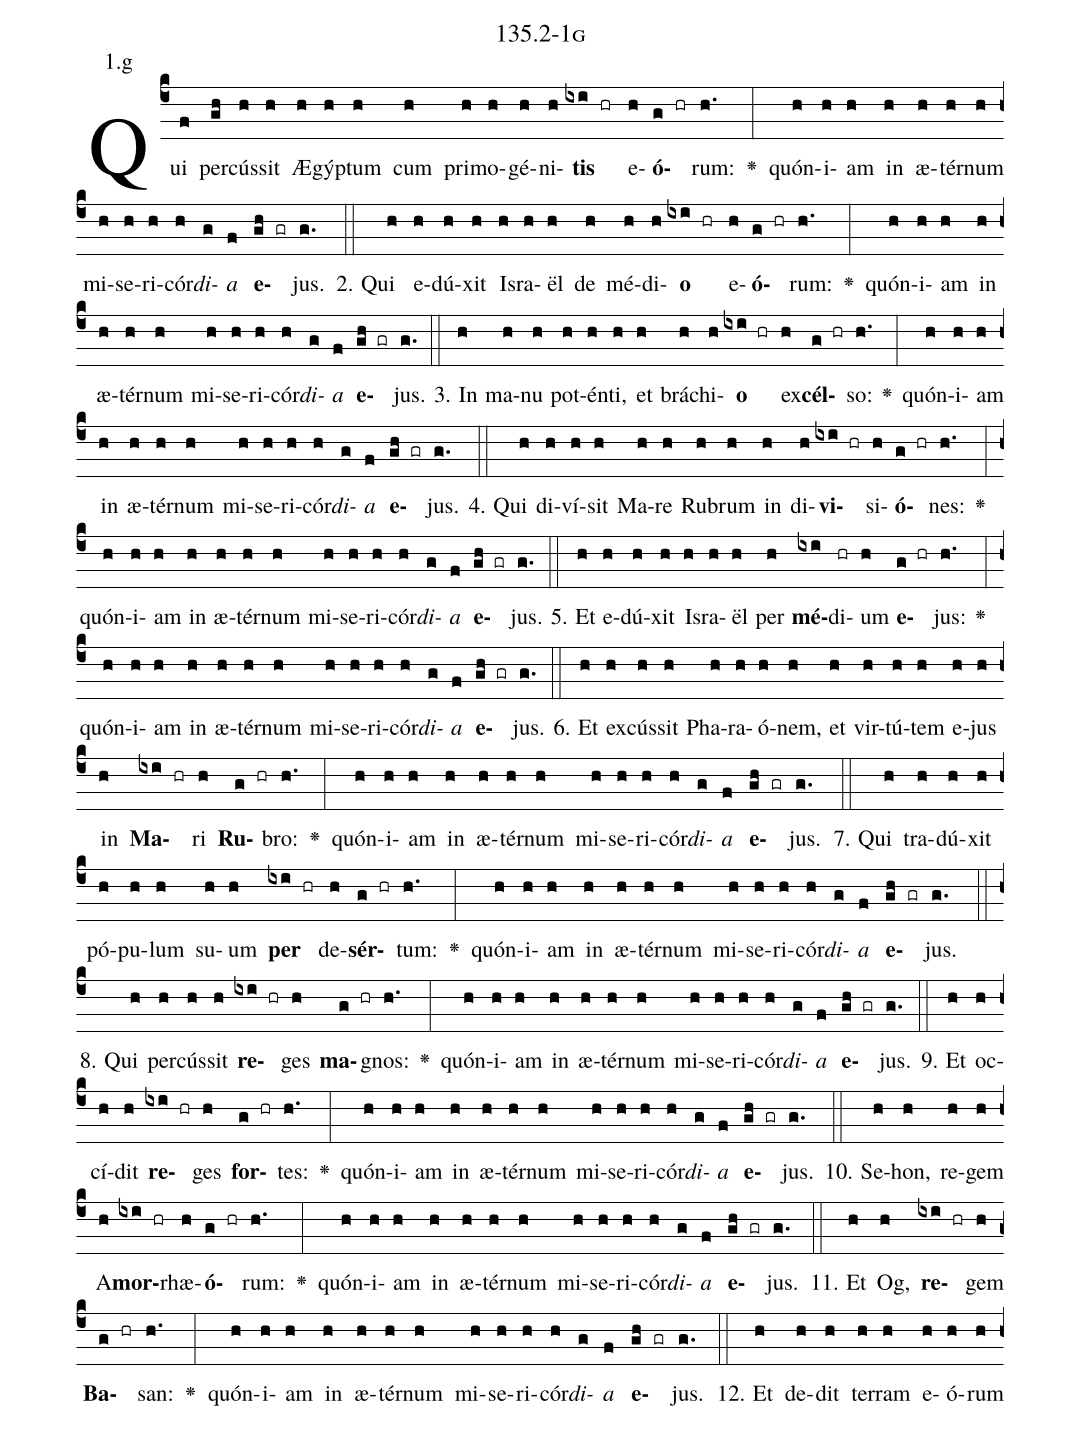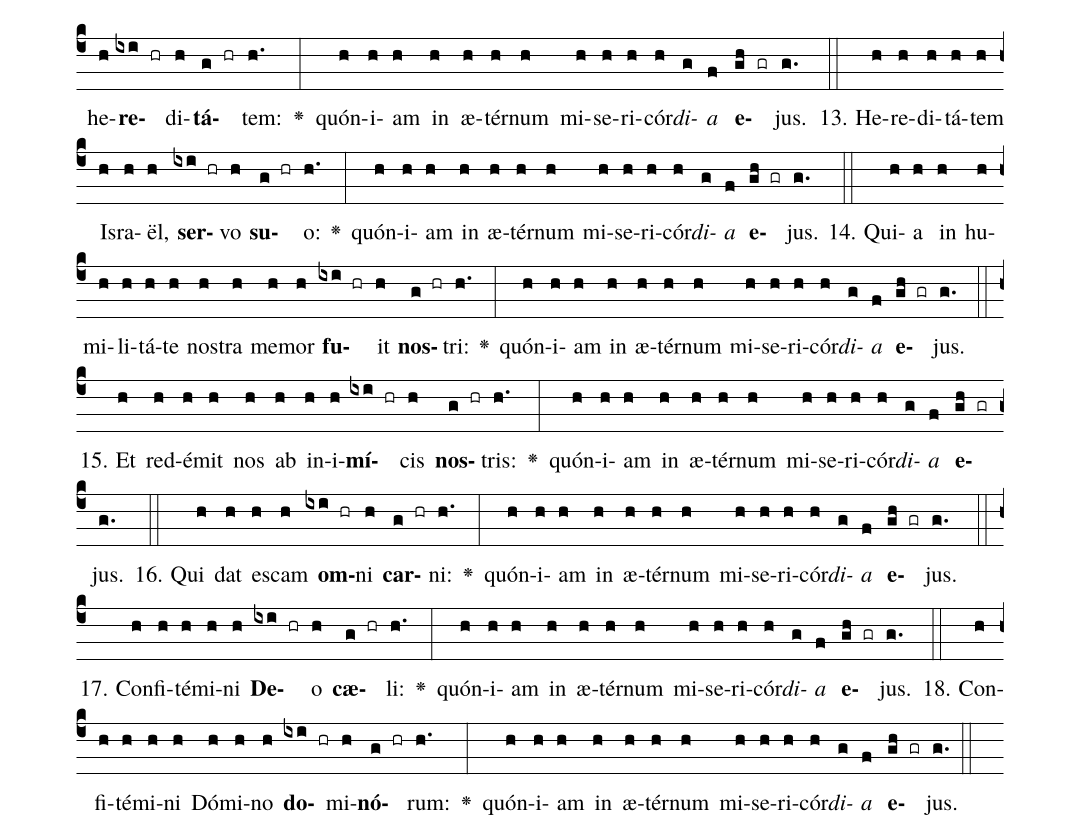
name: 135.2-1g;
annotation: 1.g;
%%
(c4)Qui(f) per(gh)cús(h)sit(h) Æ(h)gýp(h)tum(h) cum(h) pri(h)mo(h)gé(h)ni(h)<b>tis</b>(ixi hr) e(h)<b>ó</b>(g hr)rum:(h.) <v>\greheightstar</v>(:) quón(h)i(h)am(h) in(h) æ(h)tér(h)num(h) mi(h)se(h)ri(h)cór(h)<i>di</i>(g)<i>a</i>(f) <b>e</b>(gh gr)jus.(g.) (::)
2. Qui(h) e(h)dú(h)xit(h) Is(h)ra(h)ël(h) de(h) mé(h)di(h)<b>o</b>(ixi hr) e(h)<b>ó</b>(g hr)rum:(h.) <v>\greheightstar</v>(:) quón(h)i(h)am(h) in(h) æ(h)tér(h)num(h) mi(h)se(h)ri(h)cór(h)<i>di</i>(g)<i>a</i>(f) <b>e</b>(gh gr)jus.(g.) (::)
3. In(h) ma(h)nu(h) pot(h)én(h)ti,(h) et(h) brá(h)chi(h)<b>o</b>(ixi hr) ex(h)<b>cél</b>(g hr)so:(h.) <v>\greheightstar</v>(:) quón(h)i(h)am(h) in(h) æ(h)tér(h)num(h) mi(h)se(h)ri(h)cór(h)<i>di</i>(g)<i>a</i>(f) <b>e</b>(gh gr)jus.(g.) (::)
4. Qui(h) di(h)ví(h)sit(h) Ma(h)re(h) Ru(h)brum(h) in(h) di(h)<b>vi</b>(ixi hr)si(h)<b>ó</b>(g hr)nes:(h.) <v>\greheightstar</v>(:) quón(h)i(h)am(h) in(h) æ(h)tér(h)num(h) mi(h)se(h)ri(h)cór(h)<i>di</i>(g)<i>a</i>(f) <b>e</b>(gh gr)jus.(g.) (::)
5. Et(h) e(h)dú(h)xit(h) Is(h)ra(h)ël(h) per(h) <b>mé</b>(ixi)di(hr)um(h) <b>e</b>(g hr)jus:(h.) <v>\greheightstar</v>(:) quón(h)i(h)am(h) in(h) æ(h)tér(h)num(h) mi(h)se(h)ri(h)cór(h)<i>di</i>(g)<i>a</i>(f) <b>e</b>(gh gr)jus.(g.) (::)
6. Et(h) ex(h)cús(h)sit(h) Pha(h)ra(h)ó(h)nem,(h) et(h) vir(h)tú(h)tem(h) e(h)jus(h) in(h) <b>Ma</b>(ixi hr)ri(h) <b>Ru</b>(g hr)bro:(h.) <v>\greheightstar</v>(:) quón(h)i(h)am(h) in(h) æ(h)tér(h)num(h) mi(h)se(h)ri(h)cór(h)<i>di</i>(g)<i>a</i>(f) <b>e</b>(gh gr)jus.(g.) (::)
7. Qui(h) tra(h)dú(h)xit(h) pó(h)pu(h)lum(h) su(h)um(h) <b>per</b>(ixi hr) de(h)<b>sér</b>(g hr)tum:(h.) <v>\greheightstar</v>(:) quón(h)i(h)am(h) in(h) æ(h)tér(h)num(h) mi(h)se(h)ri(h)cór(h)<i>di</i>(g)<i>a</i>(f) <b>e</b>(gh gr)jus.(g.) (::)
8. Qui(h) per(h)cús(h)sit(h) <b>re</b>(ixi hr)ges(h) <b>ma</b>(g hr)gnos:(h.) <v>\greheightstar</v>(:) quón(h)i(h)am(h) in(h) æ(h)tér(h)num(h) mi(h)se(h)ri(h)cór(h)<i>di</i>(g)<i>a</i>(f) <b>e</b>(gh gr)jus.(g.) (::)
9. Et(h) oc(h)cí(h)dit(h) <b>re</b>(ixi hr)ges(h) <b>for</b>(g hr)tes:(h.) <v>\greheightstar</v>(:) quón(h)i(h)am(h) in(h) æ(h)tér(h)num(h) mi(h)se(h)ri(h)cór(h)<i>di</i>(g)<i>a</i>(f) <b>e</b>(gh gr)jus.(g.) (::)
10. Se(h)hon,(h) re(h)gem(h) A(h)<b>mor</b>(ixi hr)rhæ(h)<b>ó</b>(g hr)rum:(h.) <v>\greheightstar</v>(:) quón(h)i(h)am(h) in(h) æ(h)tér(h)num(h) mi(h)se(h)ri(h)cór(h)<i>di</i>(g)<i>a</i>(f) <b>e</b>(gh gr)jus.(g.) (::)
11. Et(h) Og,(h) <b>re</b>(ixi hr)gem(h) <b>Ba</b>(g hr)san:(h.) <v>\greheightstar</v>(:) quón(h)i(h)am(h) in(h) æ(h)tér(h)num(h) mi(h)se(h)ri(h)cór(h)<i>di</i>(g)<i>a</i>(f) <b>e</b>(gh gr)jus.(g.) (::)
12. Et(h) de(h)dit(h) ter(h)ram(h) e(h)ó(h)rum(h) he(h)<b>re</b>(ixi hr)di(h)<b>tá</b>(g hr)tem:(h.) <v>\greheightstar</v>(:) quón(h)i(h)am(h) in(h) æ(h)tér(h)num(h) mi(h)se(h)ri(h)cór(h)<i>di</i>(g)<i>a</i>(f) <b>e</b>(gh gr)jus.(g.) (::)
13. He(h)re(h)di(h)tá(h)tem(h) Is(h)ra(h)ël,(h) <b>ser</b>(ixi hr)vo(h) <b>su</b>(g hr)o:(h.) <v>\greheightstar</v>(:) quón(h)i(h)am(h) in(h) æ(h)tér(h)num(h) mi(h)se(h)ri(h)cór(h)<i>di</i>(g)<i>a</i>(f) <b>e</b>(gh gr)jus.(g.) (::)
14. Qui(h)a(h) in(h) hu(h)mi(h)li(h)tá(h)te(h) nos(h)tra(h) me(h)mor(h) <b>fu</b>(ixi hr)it(h) <b>nos</b>(g hr)tri:(h.) <v>\greheightstar</v>(:) quón(h)i(h)am(h) in(h) æ(h)tér(h)num(h) mi(h)se(h)ri(h)cór(h)<i>di</i>(g)<i>a</i>(f) <b>e</b>(gh gr)jus.(g.) (::)
15. Et(h) red(h)é(h)mit(h) nos(h) ab(h) in(h)i(h)<b>mí</b>(ixi hr)cis(h) <b>nos</b>(g hr)tris:(h.) <v>\greheightstar</v>(:) quón(h)i(h)am(h) in(h) æ(h)tér(h)num(h) mi(h)se(h)ri(h)cór(h)<i>di</i>(g)<i>a</i>(f) <b>e</b>(gh gr)jus.(g.) (::)
16. Qui(h) dat(h) es(h)cam(h) <b>om</b>(ixi hr)ni(h) <b>car</b>(g hr)ni:(h.) <v>\greheightstar</v>(:) quón(h)i(h)am(h) in(h) æ(h)tér(h)num(h) mi(h)se(h)ri(h)cór(h)<i>di</i>(g)<i>a</i>(f) <b>e</b>(gh gr)jus.(g.) (::)
17. Con(h)fi(h)té(h)mi(h)ni(h) <b>De</b>(ixi hr)o(h) <b>cæ</b>(g hr)li:(h.) <v>\greheightstar</v>(:) quón(h)i(h)am(h) in(h) æ(h)tér(h)num(h) mi(h)se(h)ri(h)cór(h)<i>di</i>(g)<i>a</i>(f) <b>e</b>(gh gr)jus.(g.) (::)
18. Con(h)fi(h)té(h)mi(h)ni(h) Dó(h)mi(h)no(h) <b>do</b>(ixi hr)mi(h)<b>nó</b>(g hr)rum:(h.) <v>\greheightstar</v>(:) quón(h)i(h)am(h) in(h) æ(h)tér(h)num(h) mi(h)se(h)ri(h)cór(h)<i>di</i>(g)<i>a</i>(f) <b>e</b>(gh gr)jus.(g.) (::)
